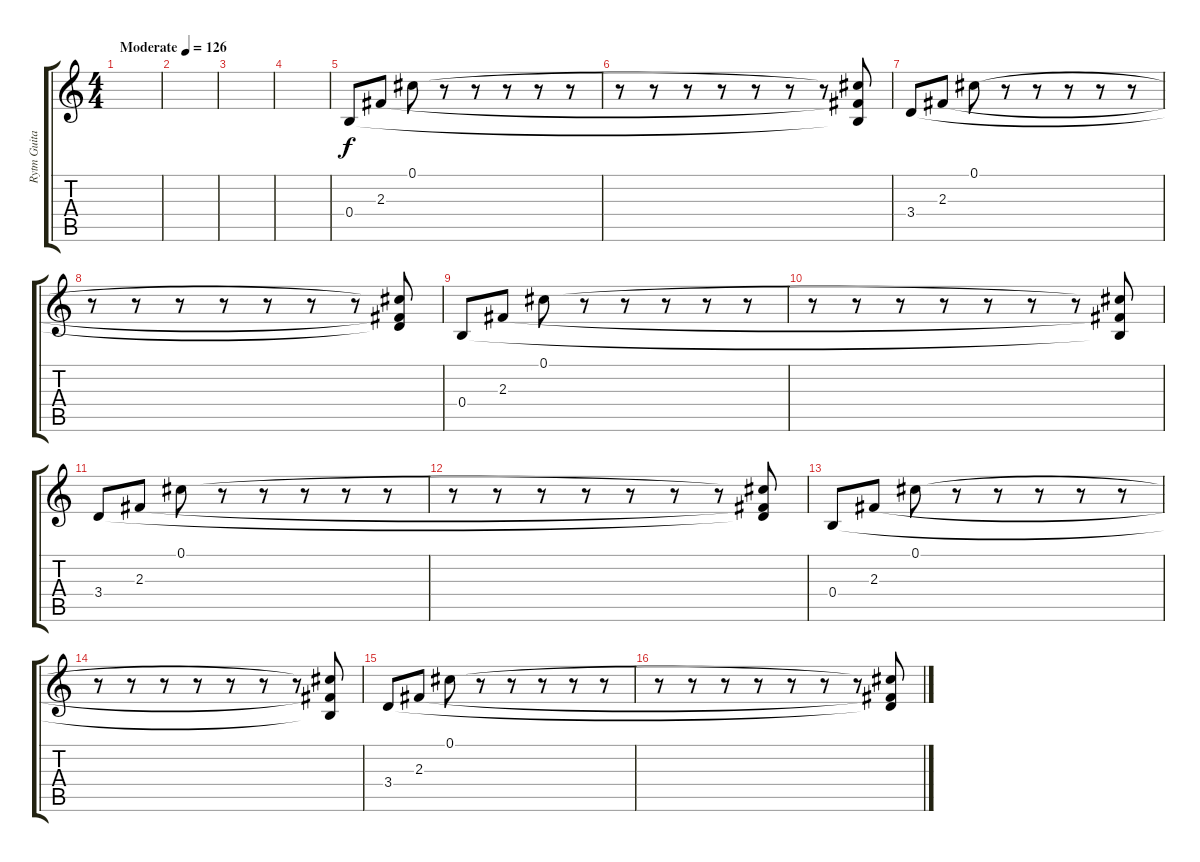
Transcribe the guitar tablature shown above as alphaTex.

\track ("Rytm Guitar" "Rytm Guita") {instrument distortionguitar}
\staff {score tabs}
\tuning (Db4 Ab3 E3 B2 Gb2 B1) {hide}
\ts (4 4)
\tempo (126 "Moderate")
\clef g2
\ks c
|
|
|
|
0.4.8 2.3.8 0.1.8 r.8 r.8 r.8 r.8 r.8 |
r.8 r.8 r.8 r.8 r.8 r.8 r.8 (0.1{t} 2.3{t} 0.4{t}).8 |
3.4.8 2.3.8 0.1.8 r.8 r.8 r.8 r.8 r.8 |
r.8 r.8 r.8 r.8 r.8 r.8 r.8 (0.1{t} 2.3{t} 3.4{t}).8 |
0.4.8 2.3.8 0.1.8 r.8 r.8 r.8 r.8 r.8 |
r.8 r.8 r.8 r.8 r.8 r.8 r.8 (0.1{t} 2.3{t} 0.4{t}).8 |
3.4.8 2.3.8 0.1.8 r.8 r.8 r.8 r.8 r.8 |
r.8 r.8 r.8 r.8 r.8 r.8 r.8 (0.1{t} 2.3{t} 3.4{t}).8 |
0.4.8 2.3.8 0.1.8 r.8 r.8 r.8 r.8 r.8 |
r.8 r.8 r.8 r.8 r.8 r.8 r.8 (0.1{t} 2.3{t} 0.4{t}).8 |
3.4.8 2.3.8 0.1.8 r.8 r.8 r.8 r.8 r.8 |
r.8 r.8 r.8 r.8 r.8 r.8 r.8 (0.1{t} 2.3{t} 3.4{t}).8
